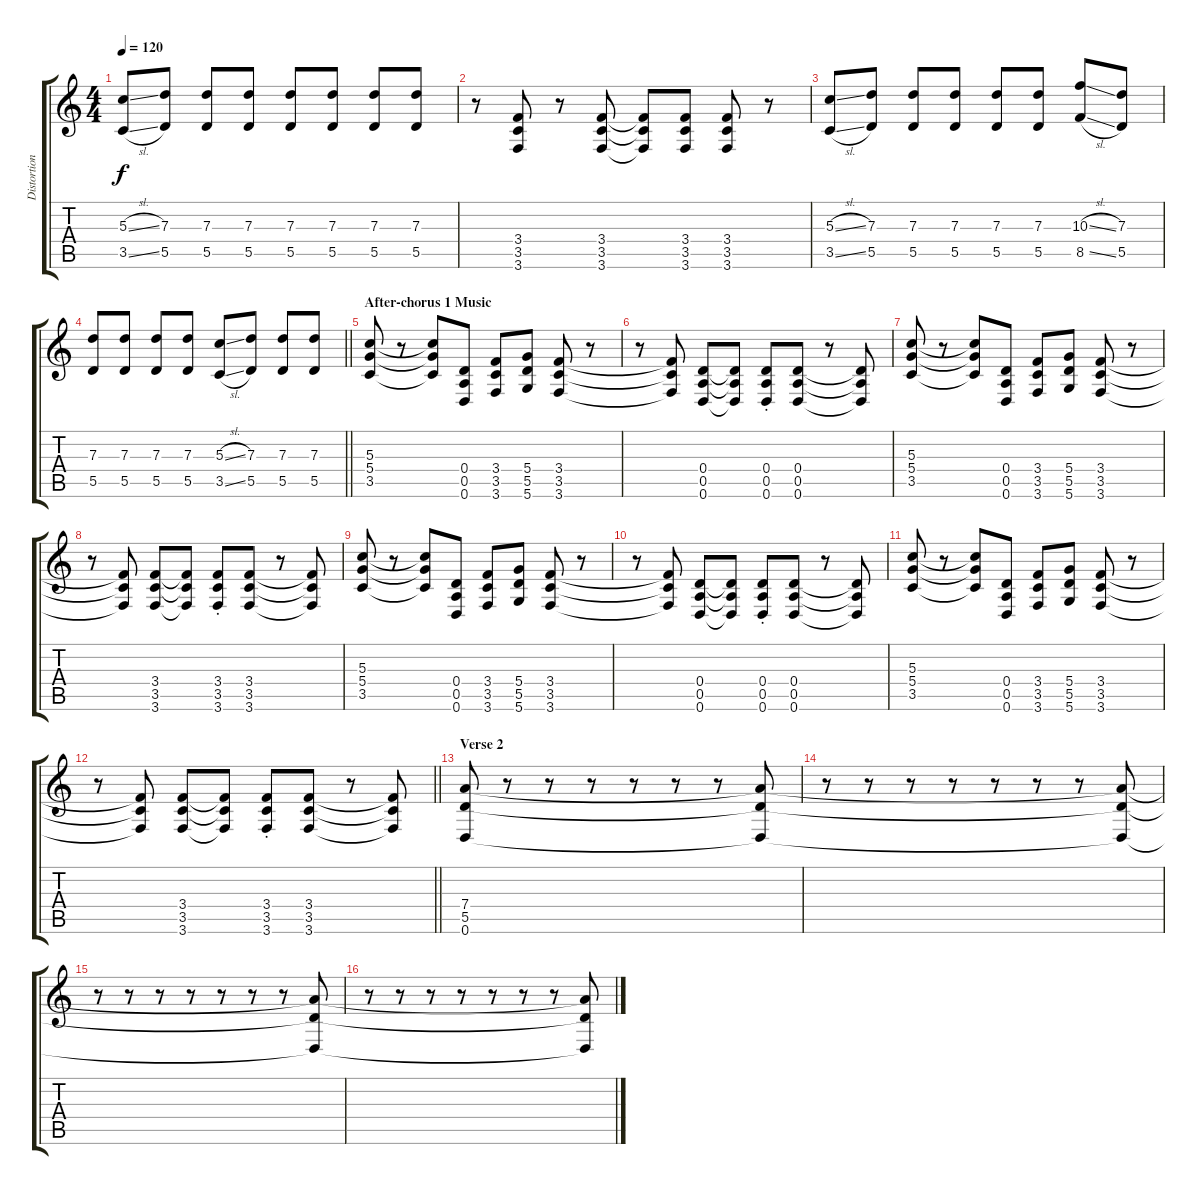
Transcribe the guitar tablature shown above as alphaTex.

\track ("Distortion 1" "Distortion") {instrument distortionguitar}
\staff {score tabs}
\tuning (E4 B3 G3 D3 A2 D2) {hide}
\ts (4 4)
\tempo 120
\clef g2
\ks c
(5.3{sl} 3.5{sl}).8{dy f} (7.3 5.5).8 (7.3 5.5).8 (7.3 5.5).8 (7.3 5.5).8 (7.3 5.5).8 (7.3 5.5).8 (7.3 5.5).8 |
r.8 (3.4 3.5 3.6).8 r.8 (3.4 3.5 3.6).8 (3.4{t} 3.5{t} 3.6{t}).8 (3.4 3.5 3.6).8 (3.4 3.5 3.6).8 r.8 |
(5.3{sl} 3.5{sl}).8 (7.3 5.5).8 (7.3 5.5).8 (7.3 5.5).8 (7.3 5.5).8 (7.3 5.5).8 (10.3{sl} 8.5{sl}).8 (7.3 5.5).8 |
\barLineRight lightlight
(7.3 5.5).8 (7.3 5.5).8 (7.3 5.5).8 (7.3 5.5).8 (5.3{sl} 3.5{sl}).8 (7.3 5.5).8 (7.3 5.5).8 (7.3 5.5).8 |
\section ("" "After-chorus 1 Music")
(5.3 5.4 3.5).8 r.8 (5.3{t} 5.4{t} 3.5{t}).8 (0.4 0.5 0.6).8 (3.4 3.5 3.6).8 (5.4 5.5 5.6).8 (3.4 3.5 3.6).8 r.8 |
r.8 (3.4{t} 3.5{t} 3.6{t}).8 (0.4 0.5 0.6).8 (0.4{t} 0.5{t} 0.6{t}).8 (0.4{st} 0.5{st} 0.6{st}).8 (0.4 0.5 0.6).8 r.8 (0.4{t} 0.5{t} 0.6{t}).8 |
(5.3 5.4 3.5).8 r.8 (5.3{t} 5.4{t} 3.5{t}).8 (0.4 0.5 0.6).8 (3.4 3.5 3.6).8 (5.4 5.5 5.6).8 (3.4 3.5 3.6).8 r.8 |
r.8 (3.4{t} 3.5{t} 3.6{t}).8 (3.4 3.5 3.6).8 (3.4{t} 3.5{t} 3.6{t}).8 (3.4{st} 3.5{st} 3.6{st}).8 (3.4 3.5 3.6).8 r.8 (3.4{t} 3.5{t} 3.6{t}).8 |
(5.3 5.4 3.5).8 r.8 (5.3{t} 5.4{t} 3.5{t}).8 (0.4 0.5 0.6).8 (3.4 3.5 3.6).8 (5.4 5.5 5.6).8 (3.4 3.5 3.6).8 r.8 |
r.8 (3.4{t} 3.5{t} 3.6{t}).8 (0.4 0.5 0.6).8 (0.4{t} 0.5{t} 0.6{t}).8 (0.4{st} 0.5{st} 0.6{st}).8 (0.4 0.5 0.6).8 r.8 (0.4{t} 0.5{t} 0.6{t}).8 |
(5.3 5.4 3.5).8 r.8 (5.3{t} 5.4{t} 3.5{t}).8 (0.4 0.5 0.6).8 (3.4 3.5 3.6).8 (5.4 5.5 5.6).8 (3.4 3.5 3.6).8 r.8 |
\barLineRight lightlight
r.8 (3.4{t} 3.5{t} 3.6{t}).8 (3.4 3.5 3.6).8 (3.4{t} 3.5{t} 3.6{t}).8 (3.4{st} 3.5{st} 3.6{st}).8 (3.4 3.5 3.6).8 r.8 (3.4{t} 3.5{t} 3.6{t}).8 |
\section ("" "Verse 2")
(7.4 5.5 0.6).8 r.8 r.8 r.8 r.8 r.8 r.8 (7.4{t} 5.5{t} 0.6{t}).8 |
r.8 r.8 r.8 r.8 r.8 r.8 r.8 (7.4{t} 5.5{t} 0.6{t}).8 |
r.8 r.8 r.8 r.8 r.8 r.8 r.8 (7.4{t} 5.5{t} 0.6{t}).8 |
r.8 r.8 r.8 r.8 r.8 r.8 r.8 (7.4{t} 5.5{t} 0.6{t}).8
